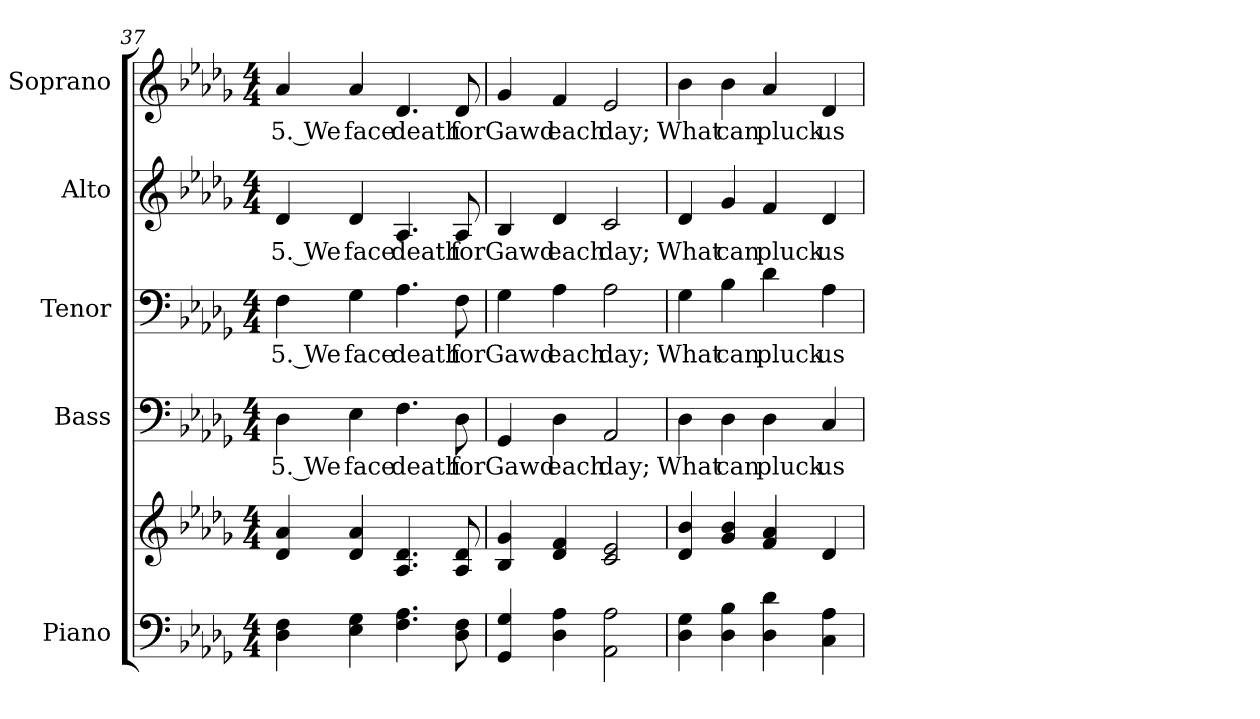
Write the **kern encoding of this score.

**kern	**kern	**kern	**text	**kern	**text	**kern	**text	**kern	**text
*part5	*part5	*part4	*part4	*part3	*part3	*part2	*part2	*part1	*part1
*staff6	*staff5	*staff4	*staff4	*staff3	*staff3	*staff2	*staff2	*staff1	*staff1
*I"Piano	*	*I"Bass	*	*I"Tenor	*	*I"Alto	*	*I"Soprano	*
*I'Pno.	*	*I'B.	*	*I'T.	*	*I'A.	*	*I'S.	*
!!LO:PB:g=z
*clefF4	*clefG2	*clefF4	*	*clefF4	*	*clefG2	*	*clefG2	*
*k[b-e-a-d-g-]	*k[b-e-a-d-g-]	*k[b-e-a-d-g-]	*	*k[b-e-a-d-g-]	*	*k[b-e-a-d-g-]	*	*k[b-e-a-d-g-]	*
*D-:	*D-:	*D-:	*	*D-:	*	*D-:	*	*D-:	*
*M4/4	*M4/4	*M4/4	*	*M4/4	*	*M4/4	*	*M4/4	*
=37	=37	=37	=37	=37	=37	=37	=37	=37	=37
!	!	!	!LO:LY:b:color=#000000	!	!	!	!	!	!
!	!	!	!	!	!LO:LY:b:color=#000000	!	!	!	!
!	!	!	!	!	!	!	!LO:LY:b:color=#000000	!	!
!	!	!	!	!	!	!	!	!	!LO:LY:b:color=#000000
4D-i\ 4Fi	4d-i/ 4a-i	4D-i\	5. We	4Fi\	5. We	4d-i/	5. We	4a-i/	5. We
!	!	!	!LO:LY:b:color=#000000	!	!	!	!	!	!
!	!	!	!	!	!LO:LY:b:color=#000000	!	!	!	!
!	!	!	!	!	!	!	!LO:LY:b:color=#000000	!	!
!	!	!	!	!	!	!	!	!	!LO:LY:b:color=#000000
4E-i\ 4G-i	4d-i/ 4a-i	4E-i\	face	4G-i\	face	4d-i/	face	4a-i/	face
!	!	!	!LO:LY:b:color=#000000	!	!	!	!	!	!
!	!	!	!	!	!LO:LY:b:color=#000000	!	!	!	!
!	!	!	!	!	!	!	!LO:LY:b:color=#000000	!	!
!	!	!	!	!	!	!	!	!	!LO:LY:b:color=#000000
4.Fi\ 4.A-i	4.A-i/ 4.d-i	4.Fi\	death	4.A-i\	death	4.A-i/	death	4.d-i/	death
!	!	!	!LO:LY:b:color=#000000	!	!	!	!	!	!
!	!	!	!	!	!LO:LY:b:color=#000000	!	!	!	!
!	!	!	!	!	!	!	!LO:LY:b:color=#000000	!	!
!	!	!	!	!	!	!	!	!	!LO:LY:b:color=#000000
8D-i\ 8Fi	8A-i/ 8d-i	8D-i\	for	8Fi\	for	8A-i/	for	8d-i/	for
=38	=38	=38	=38	=38	=38	=38	=38	=38	=38
!	!	!	!LO:LY:b:color=#000000	!	!	!	!	!	!
!	!	!	!	!	!LO:LY:b:color=#000000	!	!	!	!
!	!	!	!	!	!	!	!LO:LY:b:color=#000000	!	!
!	!	!	!	!	!	!	!	!	!LO:LY:b:color=#000000
4GG-i/ 4G-i	4B-i/ 4g-i	4GG-i/	Gawd	4G-i\	Gawd	4B-i/	Gawd	4g-i/	Gawd
!	!	!	!LO:LY:b:color=#000000	!	!	!	!	!	!
!	!	!	!	!	!LO:LY:b:color=#000000	!	!	!	!
!	!	!	!	!	!	!	!LO:LY:b:color=#000000	!	!
!	!	!	!	!	!	!	!	!	!LO:LY:b:color=#000000
4D-i\ 4A-i	4d-i/ 4fi	4D-i\	each	4A-i\	each	4d-i/	each	4fi/	each
!	!	!	!LO:LY:b:color=#000000	!	!	!	!	!	!
!	!	!	!	!	!LO:LY:b:color=#000000	!	!	!	!
!	!	!	!	!	!	!	!LO:LY:b:color=#000000	!	!
!	!	!	!	!	!	!	!	!	!LO:LY:b:color=#000000
2AA-i\ 2A-i	2ci/ 2e-i	2AA-i/	day;	2A-i\	day;	2ci/	day;	2e-i/	day;
!!LO:PB:g=z
=39	=39	=39	=39	=39	=39	=39	=39	=39	=39
!	!	!	!LO:LY:b:color=#000000	!	!	!	!	!	!
!	!	!	!	!	!LO:LY:b:color=#000000	!	!	!	!
!	!	!	!	!	!	!	!LO:LY:b:color=#000000	!	!
!	!	!	!	!	!	!	!	!	!LO:LY:b:color=#000000
4D-i\ 4G-i	4d-i/ 4b-i	4D-i\	What	4G-i\	What	4d-i/	What	4b-i\	What
!	!	!	!LO:LY:b:color=#000000	!	!	!	!	!	!
!	!	!	!	!	!LO:LY:b:color=#000000	!	!	!	!
!	!	!	!	!	!	!	!LO:LY:b:color=#000000	!	!
!	!	!	!	!	!	!	!	!	!LO:LY:b:color=#000000
4D-i\ 4B-i	4g-i/ 4b-i	4D-i\	can	4B-i\	can	4g-i/	can	4b-i\	can
!	!	!	!LO:LY:b:color=#000000	!	!	!	!	!	!
!	!	!	!	!	!LO:LY:b:color=#000000	!	!	!	!
!	!	!	!	!	!	!	!LO:LY:b:color=#000000	!	!
!	!	!	!	!	!	!	!	!	!LO:LY:b:color=#000000
4D-i\ 4d-i	4fi/ 4a-i	4D-i\	pluck	4d-i\	pluck	4fi/	pluck	4a-i/	pluck
!	!	!	!LO:LY:b:color=#000000	!	!	!	!	!	!
!	!	!	!	!	!LO:LY:b:color=#000000	!	!	!	!
!	!	!	!	!	!	!	!LO:LY:b:color=#000000	!	!
!	!	!	!	!	!	!	!	!	!LO:LY:b:color=#000000
4Ci\ 4A-i	4d-i/	4Ci/	us	4A-i\	us	4d-i/	us	4d-i/	us
=	=	=	=	=	=	=	=	=	=
*-	*-	*-	*-	*-	*-	*-	*-	*-	*-
